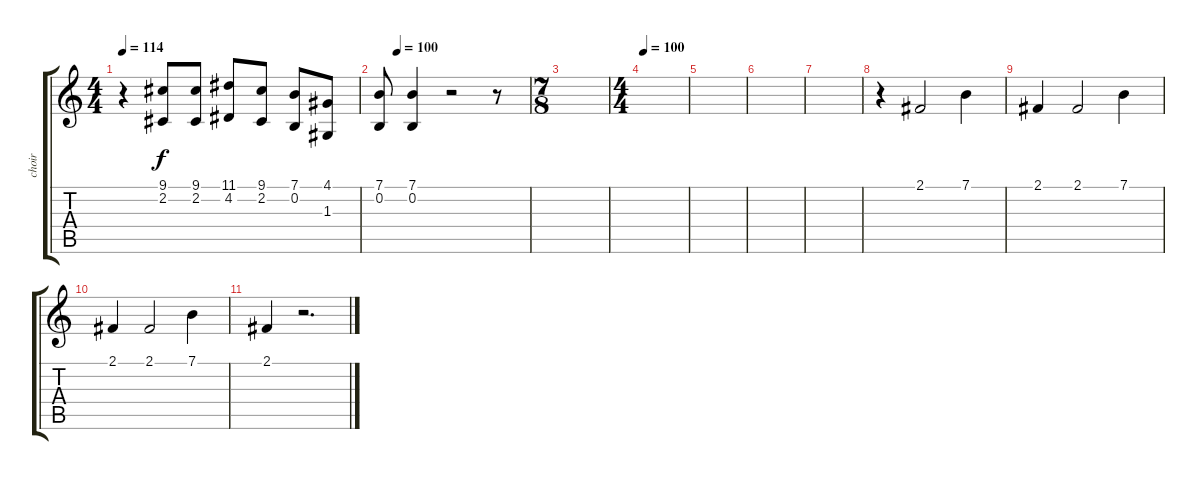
\track ("choir" "choir") {instrument choiraahs}
\staff {score tabs}
\tuning (E4 B3 G3 D3 A2 E2) {hide}
\ts (4 4)
\tempo 114
\clef g2
\ks c
r.4{dy f} (9.1 2.2).8 (9.1 2.2).8 (11.1 4.2).8 (9.1 2.2).8 (7.1 0.2).8 (4.1 1.3).8 |
\tempo (100 0.125)
(7.1 0.2).8 (7.1 0.2).4 r.2 r.8 |
\ts (7 8)
|
\ts (4 4)
\tempo 100
|
|
|
|
r.4 2.1.2 7.1.4 |
2.1.4 2.1.2 7.1.4 |
2.1.4 2.1.2 7.1.4 |
2.1.4 r.2{d}
